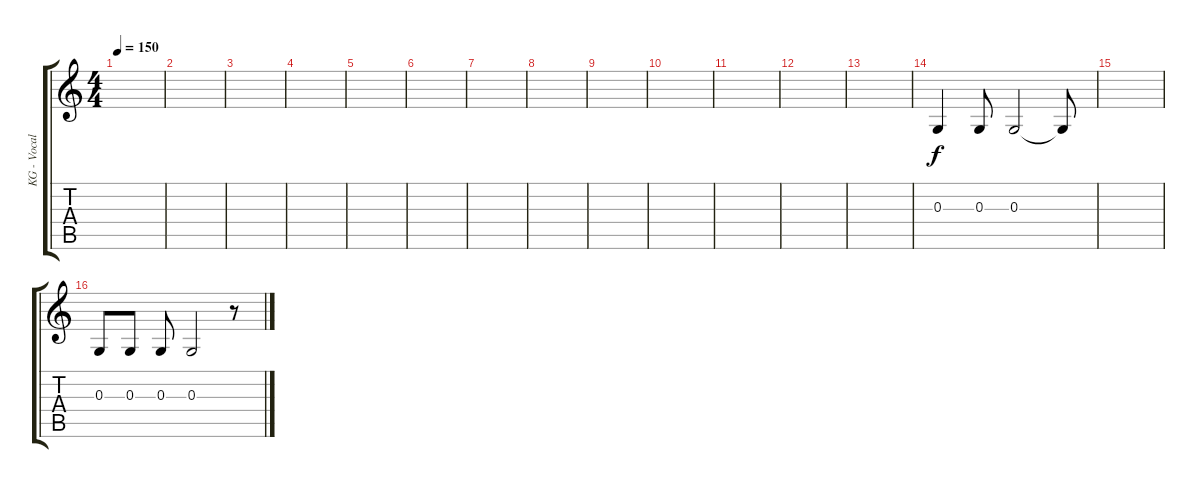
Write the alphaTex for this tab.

\track ("KG - Vocals" "KG - Vocal") {instrument lead2sawtooth}
\staff {score tabs}
\tuning (E4 B3 G3 D3 A2 E2) {hide}
\ts (4 4)
\tempo 150
\clef g2
\ks c
|
|
|
|
|
|
|
|
|
|
|
|
|
0.3.4 0.3.8 0.3.2 0.3{t}.8 |
|
0.3.8 0.3.8 0.3.8 0.3.2 r.8
